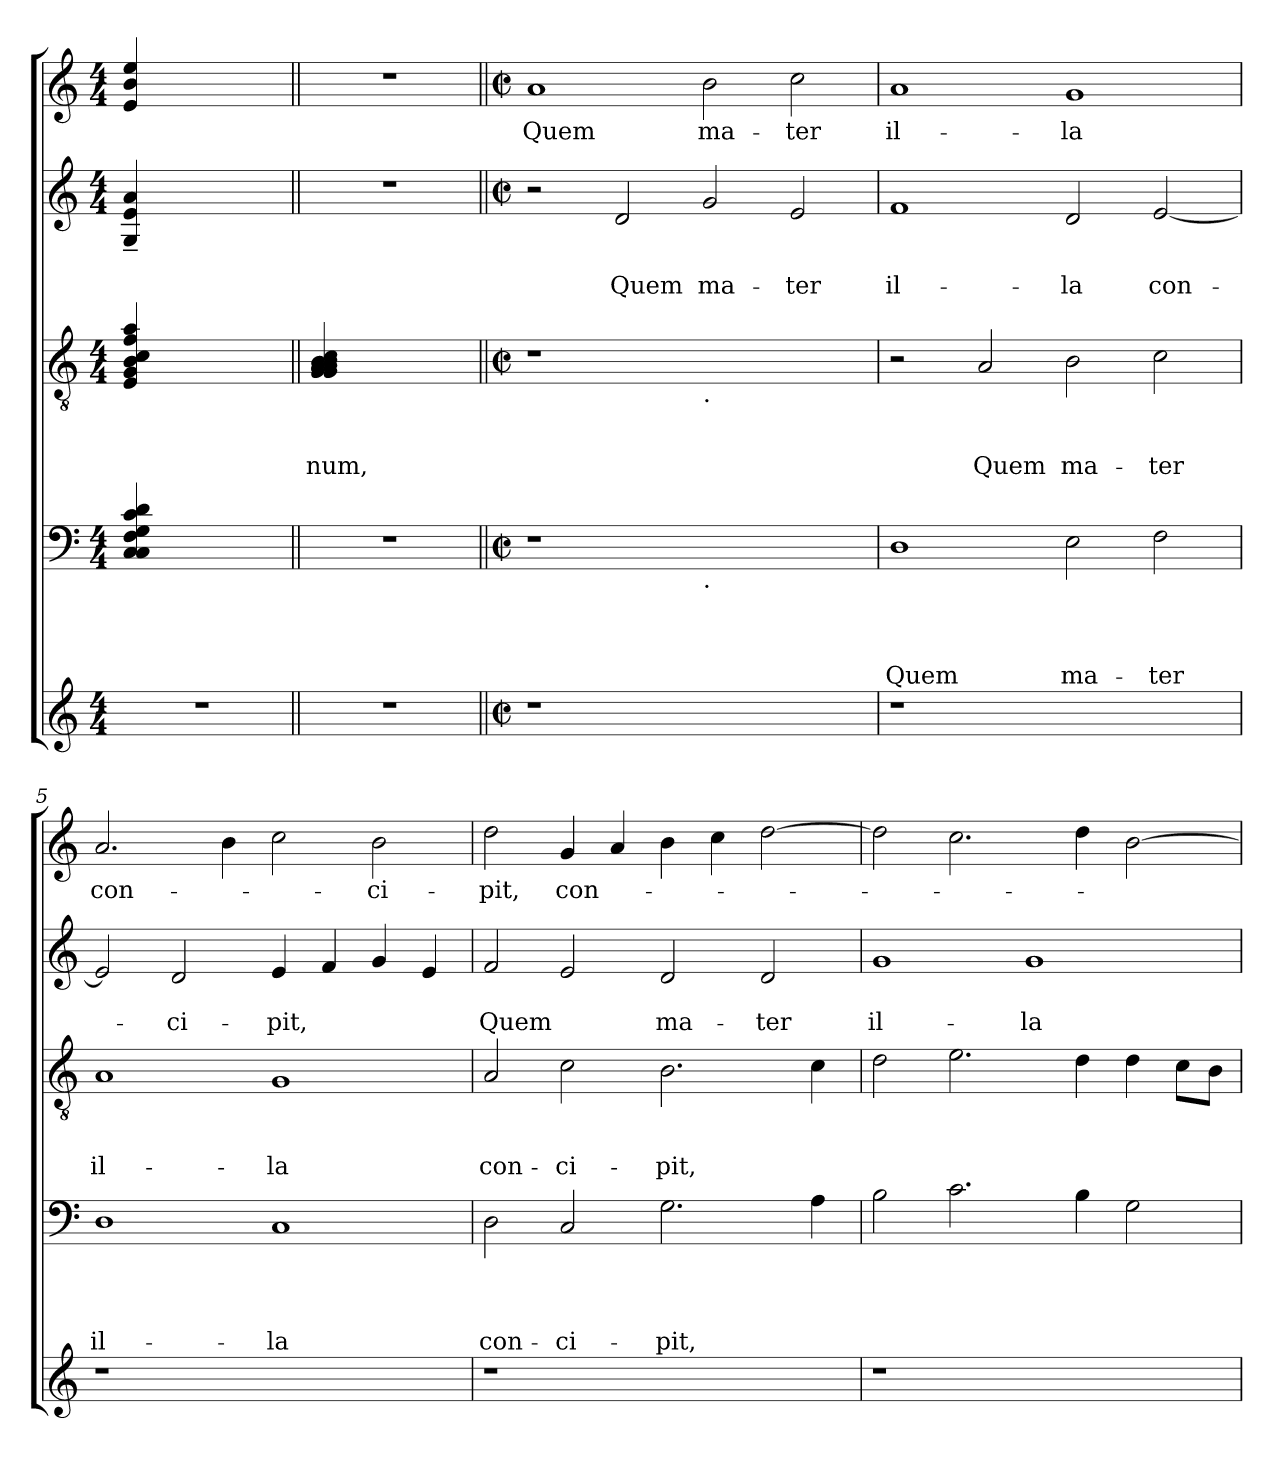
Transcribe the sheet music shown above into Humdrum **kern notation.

**kern	**kern	**text	**text	**text	**text	**kern	**text	**text	**text	**kern	**text	**text	**kern	**text
*part5	*part4	*part4	*part4	*part4	*part4	*part3	*part3	*part3	*part3	*part2	*part2	*part2	*part1	*part1
*staff5	*staff4	*staff4	*staff4	*staff4	*staff4	*staff3	*staff3	*staff3	*staff3	*staff2	*staff2	*staff2	*staff1	*staff1
*clefG2	*clefF4	*	*	*	*	*clefGv2	*	*	*	*clefG2	*	*	*clefG2	*
*k[]	*k[]	*	*	*	*	*k[]	*	*	*	*k[]	*	*	*k[]	*
*C:	*C:	*	*	*	*	*C:	*	*	*	*C:	*	*	*C:	*
*M4/4	*M4/4	*	*	*	*	*M4/4	*	*	*	*M4/4	*	*	*M4/4	*
=1	=1	=1	=1	=1	=1	=1	=1	=1	=1	=1	=1	=1	=1	=1
1r	4C/ 4C/ 4F/ 4G/ 4c/ 4d/	.	.	.	.	4E/ 4G/ 4B/ 4c/ 4f/ 4a/	.	.	.	4G/~< 4e/~< 4a/~<	.	.	4e/ 4b/ 4ee/	.
.	2.ryy	.	.	.	.	2.ryy	.	.	.	2.ryy	.	.	2.ryy	.
=2||	=2||	=2||	=2||	=2||	=2||	=2||	=2||	=2||	=2||	=2||	=2||	=2||	=2||	=2||
!	!	!	!	!	!	!LO:N:n=1:head=solid	!	!	!	!	!	!	!	!
!	!	!	!	!	!	!LO:N:n=2:head=solid	!	!	!	!	!	!	!	!
!	!	!	!	!	!	!LO:N:n=3:head=solid	!	!	!	!	!	!	!	!
!	!	!	!	!	!	!LO:N:n=4:head=solid	!	!	!	!	!	!	!	!
!	!	!	!	!	!	!LO:N:n=5:head=solid	!	!	!	!	!	!	!	!
!	!	!	!	!	!	!LO:N:n=6:head=solid	!	!	!	!	!	!	!	!
!	!	!	!	!	!	!LO:N:n=7:head=solid	!	!	!	!	!	!	!	!
!	!	!	!	!	!	!LO:N:n=8:head=solid	!	!	!LO:LY:b	!	!	!	!	!
1r	1r	.	.	.	.	4G/ 4G/ 4A/ 4A/ 4A/ 4B/ 4B/ 4c/	.	.	-num,	1r	.	.	1r	.
.	.	.	.	.	.	2.ryy	.	.	.	.	.	.	.	.
=3||	=3||	=3||	=3||	=3||	=3||	=3||	=3||	=3||	=3||	=3||	=3||	=3||	=3||	=3||
*M2/2	*M2/2	*	*	*	*	*M2/2	*	*	*	*M2/2	*	*	*M2/2	*
*met(c|)	*met(c|)	*	*	*	*	*met(c|)	*	*	*	*met(c|)	*	*	*met(c|)	*
!	!	!	!	!	!	!	!	!	!	!	!	!	!	!LO:LY:b
1r	1r	.	.	.	.	1r	.	.	.	2r	.	.	1a	Quem
!	!	!	!	!	!	!	!	!	!	!	!	!LO:LY:b	!	!
.	.	.	.	.	.	.	.	.	.	2d/	.	Quem	.	.
!	!	!	!	!	!	!LO:TX:b:t=.	!	!	!	!	!	!	!	!
!	!LO:TX:b:t=.	!	!	!	!	!	!	!	!	!	!	!	!	!
!	!	!	!	!	!	!	!	!	!	!	!	!LO:LY:b	!	!LO:LY:b
1ryy	1ryy	.	.	.	.	1ryy	.	.	.	2g/	.	ma-	2b\	ma-
!	!	!	!	!	!	!	!	!	!	!	!	!LO:LY:b	!	!LO:LY:b
.	.	.	.	.	.	.	.	.	.	2e/	.	-ter	2cc\	-ter
=4	=4	=4	=4	=4	=4	=4	=4	=4	=4	=4	=4	=4	=4	=4
!	!	!	!	!	!LO:LY:b	!	!	!	!	!	!	!LO:LY:b:rj	!	!LO:LY:b:rj
1r	1D	.	.	.	Quem	2r	.	.	.	1f	.	il-	1a	il-
!	!	!	!	!	!	!	!	!	!LO:LY:b	!	!	!	!	!
.	.	.	.	.	.	2A/	.	.	Quem	.	.	.	.	.
!	!	!	!	!	!LO:LY:b	!	!	!	!LO:LY:b	!	!	!LO:LY:b	!	!LO:LY:b
1ryy	2E\	.	.	.	ma-	2B\	.	.	ma-	2d/	.	-la	1g	-la
!	!	!	!	!	!LO:LY:b	!	!	!	!LO:LY:b	!	!	!LO:LY:b	!	!
.	2F\	.	.	.	-ter	2c\	.	.	-ter	[<2e/	.	con-	.	.
=5	=5	=5	=5	=5	=5	=5	=5	=5	=5	=5	=5	=5	=5	=5
!	!	!	!	!	!LO:LY:b:rj	!	!	!	!LO:LY:b:rj	!	!	!	!	!LO:LY:b
1r	1D	.	.	.	il-	1A	.	.	il-	2e/]	.	.	2.a/	con-
!	!	!	!	!	!	!	!	!	!	!	!	!LO:LY:b	!	!
.	.	.	.	.	.	.	.	.	.	2d/	.	-ci-	.	.
.	.	.	.	.	.	.	.	.	.	.	.	.	4b\	.
!	!	!	!	!	!LO:LY:b	!	!	!	!LO:LY:b	!	!	!LO:LY:b	!	!
1ryy	1C	.	.	.	-la	1G	.	.	-la	4e/	.	-pit,	2cc\	.
.	.	.	.	.	.	.	.	.	.	4f/	.	.	.	.
!	!	!	!	!	!	!	!	!	!	!	!	!	!	!LO:LY:b
.	.	.	.	.	.	.	.	.	.	4g/	.	.	2b\	-ci-
.	.	.	.	.	.	.	.	.	.	4e/	.	.	.	.
!!LO:LB:g=z
=6	=6	=6	=6	=6	=6	=6	=6	=6	=6	=6	=6	=6	=6	=6
!	!	!	!	!	!LO:LY:b	!	!	!	!LO:LY:b	!	!	!LO:LY:b	!	!LO:LY:b
1r	2D\	.	.	.	con-	2A/	.	.	con-	2f/	.	Quem	2dd\	-pit,
!	!	!	!	!	!LO:LY:b	!	!	!	!LO:LY:b	!	!	!	!	!LO:LY:b
.	2C/	.	.	.	-ci-	2c\	.	.	-ci-	2e/	.	.	4g/	con-
.	.	.	.	.	.	.	.	.	.	.	.	.	4a/	.
!	!	!	!	!	!LO:LY:b	!	!	!	!LO:LY:b	!	!	!LO:LY:b	!	!
1ryy	2.G\	.	.	.	-pit,	2.B\	.	.	-pit,	2d/	.	ma-	4b\	.
.	.	.	.	.	.	.	.	.	.	.	.	.	4cc\	.
!	!	!	!	!	!	!	!	!	!	!	!	!LO:LY:b	!	!
.	.	.	.	.	.	.	.	.	.	2d/	.	-ter	[>2dd\	.
.	4A\	.	.	.	.	4c\	.	.	.	.	.	.	.	.
=7	=7	=7	=7	=7	=7	=7	=7	=7	=7	=7	=7	=7	=7	=7
!	!	!	!	!	!	!	!	!	!	!	!	!LO:LY:b:rj	!	!
1r	2B\	.	.	.	.	2d\	.	.	.	1g	.	il-	2dd\]	.
.	2.c\	.	.	.	.	2.e\	.	.	.	.	.	.	2.cc\	.
!	!	!	!	!	!	!	!	!	!	!	!	!LO:LY:b	!	!
1ryy	.	.	.	.	.	.	.	.	.	1g	.	-la	.	.
.	4B\	.	.	.	.	4d\	.	.	.	.	.	.	4dd\	.
.	2G\	.	.	.	.	4d\	.	.	.	.	.	.	[>2b\	.
.	.	.	.	.	.	8c\L	.	.	.	.	.	.	.	.
.	.	.	.	.	.	8B\J	.	.	.	.	.	.	.	.
=	=	=	=	=	=	=	=	=	=	=	=	=	=	=
*-	*-	*-	*-	*-	*-	*-	*-	*-	*-	*-	*-	*-	*-	*-
